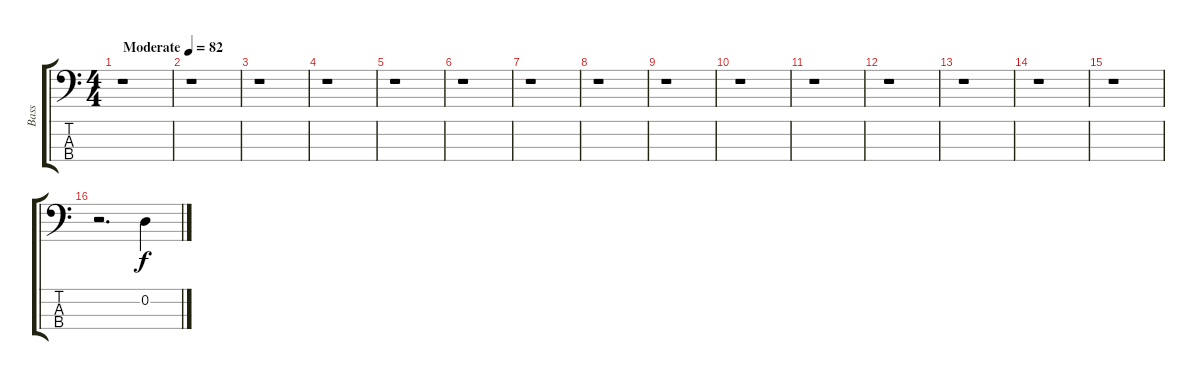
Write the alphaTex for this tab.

\track ("Bass" "Bass") {instrument fretlessbass}
\staff {score tabs}
\tuning (G2 D2 A1 E1) {hide}
\ts (4 4)
\tempo (82 "Moderate")
\clef f4
\ks c
r.1{dy f instrument fretlessbass} |
r.1 |
r.1 |
r.1 |
r.1 |
r.1 |
r.1 |
r.1 |
r.1 |
r.1 |
r.1 |
r.1 |
r.1 |
r.1 |
r.1 |
r.2{d} 0.2.4
